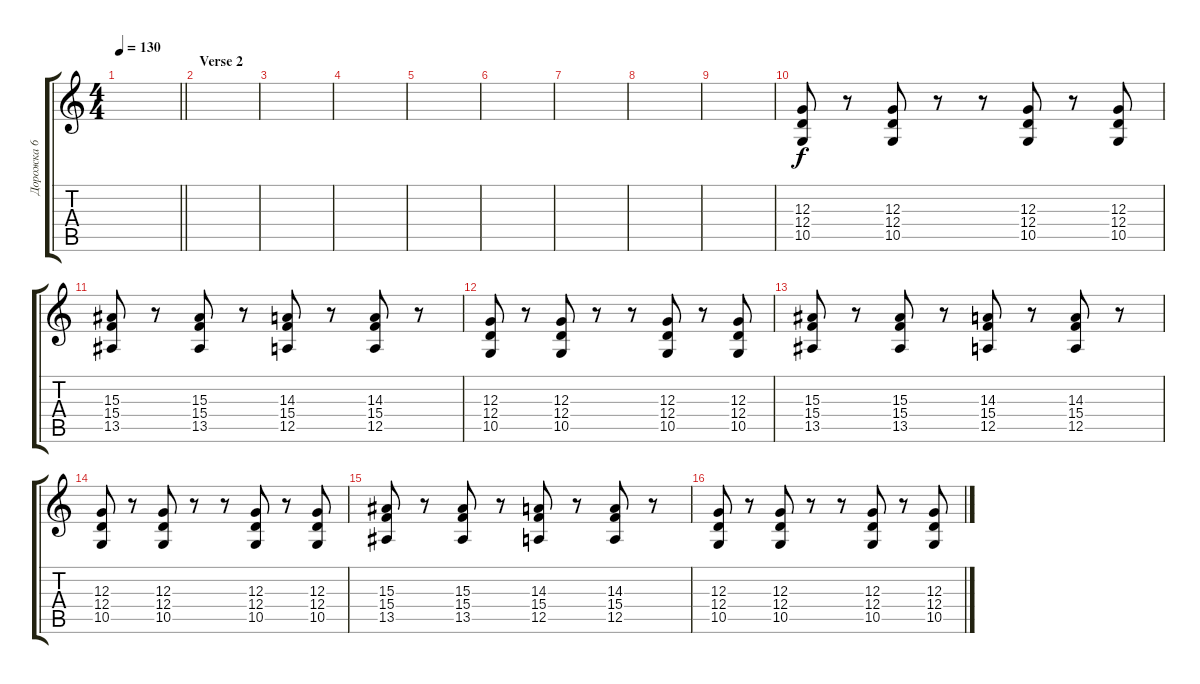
\track ("Дорожка 6" "Дорожка 6") {instrument stringensemble1}
\staff {score tabs}
\tuning (E4 B3 G3 D3 A2 E2) {hide}
\ts (4 4)
\tempo 130
\clef g2
\barLineRight lightlight
\ks c
|
\section ("" "Verse 2")
|
|
|
|
|
|
|
|
(12.3 12.4 10.5).8 r.8 (12.3 12.4 10.5).8 r.8 r.8 (12.3 12.4 10.5).8 r.8 (12.3 12.4 10.5).8 |
(15.3 15.4 13.5).8 r.8 (15.3 15.4 13.5).8 r.8 (14.3 15.4 12.5).8 r.8 (14.3 15.4 12.5).8 r.8 |
(12.3 12.4 10.5).8 r.8 (12.3 12.4 10.5).8 r.8 r.8 (12.3 12.4 10.5).8 r.8 (12.3 12.4 10.5).8 |
(15.3 15.4 13.5).8 r.8 (15.3 15.4 13.5).8 r.8 (14.3 15.4 12.5).8 r.8 (14.3 15.4 12.5).8 r.8 |
(12.3 12.4 10.5).8 r.8 (12.3 12.4 10.5).8 r.8 r.8 (12.3 12.4 10.5).8 r.8 (12.3 12.4 10.5).8 |
(15.3 15.4 13.5).8 r.8 (15.3 15.4 13.5).8 r.8 (14.3 15.4 12.5).8 r.8 (14.3 15.4 12.5).8 r.8 |
(12.3 12.4 10.5).8 r.8 (12.3 12.4 10.5).8 r.8 r.8 (12.3 12.4 10.5).8 r.8 (12.3 12.4 10.5).8
